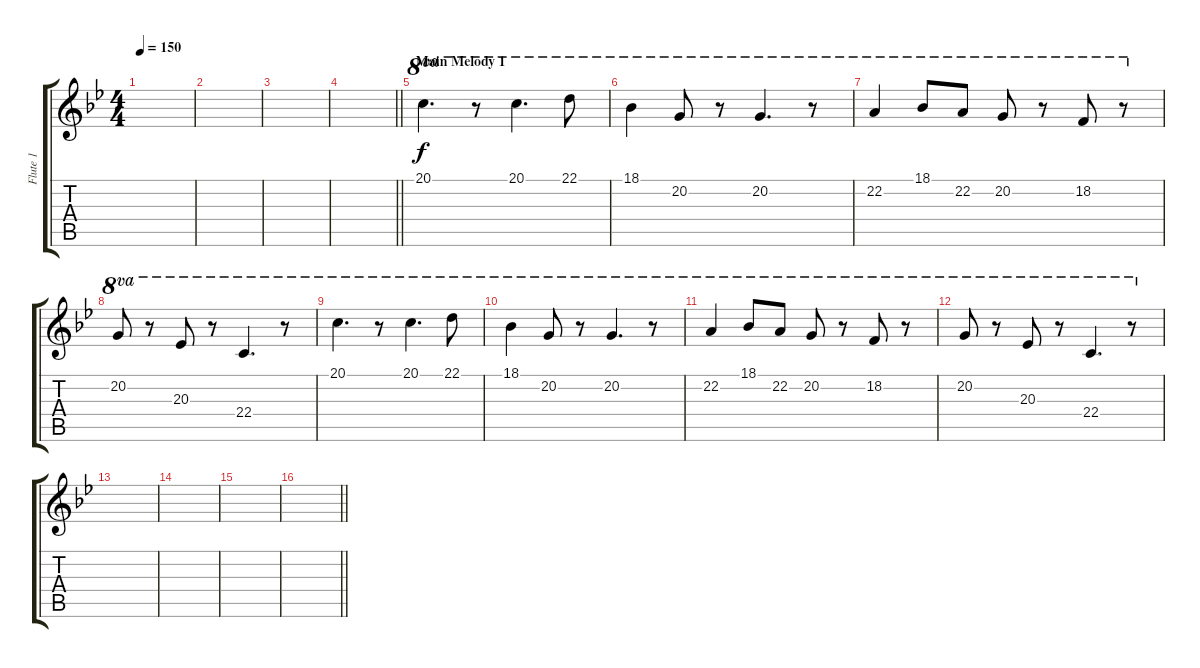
\track ("Flute 1" "Flute 1") {instrument piccolo}
\staff {score tabs}
\tuning (E4 B3 G3 D3 A2 E2) {hide}
\ts (4 4)
\tempo 150
\clef g2
\ks gminor
|
|
|
\barLineRight lightlight
|
\section ("" "Main Melody 1")
20.1.4{d ot 8va} r.8{ot 8va} 20.1.4{d ot 8va} 22.1.8{ot 8va} |
18.1.4{ot 8va} 20.2.8{ot 8va} r.8{ot 8va} 20.2.4{d ot 8va} r.8{ot 8va} |
22.2.4{ot 8va} 18.1.8{ot 8va} 22.2.8{ot 8va} 20.2.8{ot 8va} r.8{ot 8va} 18.2.8{ot 8va} r.8{ot 8va} |
20.2.8{ot 8va} r.8{ot 8va} 20.3.8{ot 8va} r.8{ot 8va} 22.4.4{d ot 8va} r.8{ot 8va} |
20.1.4{d ot 8va} r.8{ot 8va} 20.1.4{d ot 8va} 22.1.8{ot 8va} |
18.1.4{ot 8va} 20.2.8{ot 8va} r.8{ot 8va} 20.2.4{d ot 8va} r.8{ot 8va} |
22.2.4{ot 8va} 18.1.8{ot 8va} 22.2.8{ot 8va} 20.2.8{ot 8va} r.8{ot 8va} 18.2.8{ot 8va} r.8{ot 8va} |
20.2.8{ot 8va} r.8{ot 8va} 20.3.8{ot 8va} r.8{ot 8va} 22.4.4{d ot 8va} r.8{ot 8va} |
|
|
|
\barLineRight lightlight
